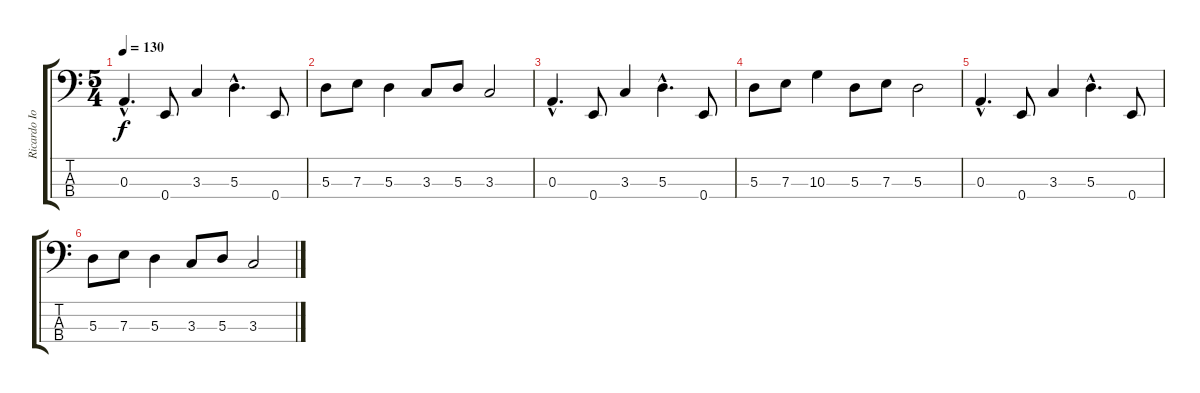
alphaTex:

\track ("Ricardo Iorio (bajo)" "Ricardo Io") {instrument electricbassfinger}
\staff {score tabs}
\tuning (G2 D2 A1 E1) {hide}
\ts (5 4)
\tempo 130
\clef f4
\ks c
0.3{hac}.4{d dy f} 0.4.8 3.3.4 5.3{hac}.4{d} 0.4.8 |
5.3.8{volume 5} 7.3.8 5.3.4 3.3.8 5.3.8 3.3.2 |
0.3{hac}.4{d} 0.4.8 3.3.4 5.3{hac}.4{d} 0.4.8 |
5.3.8 7.3.8 10.3.4 5.3.8 7.3.8 5.3.2 |
0.3{hac}.4{d volume 0} 0.4.8 3.3.4 5.3{hac}.4{d} 0.4.8 |
5.3.8 7.3.8 5.3.4 3.3.8 5.3.8 3.3.2
